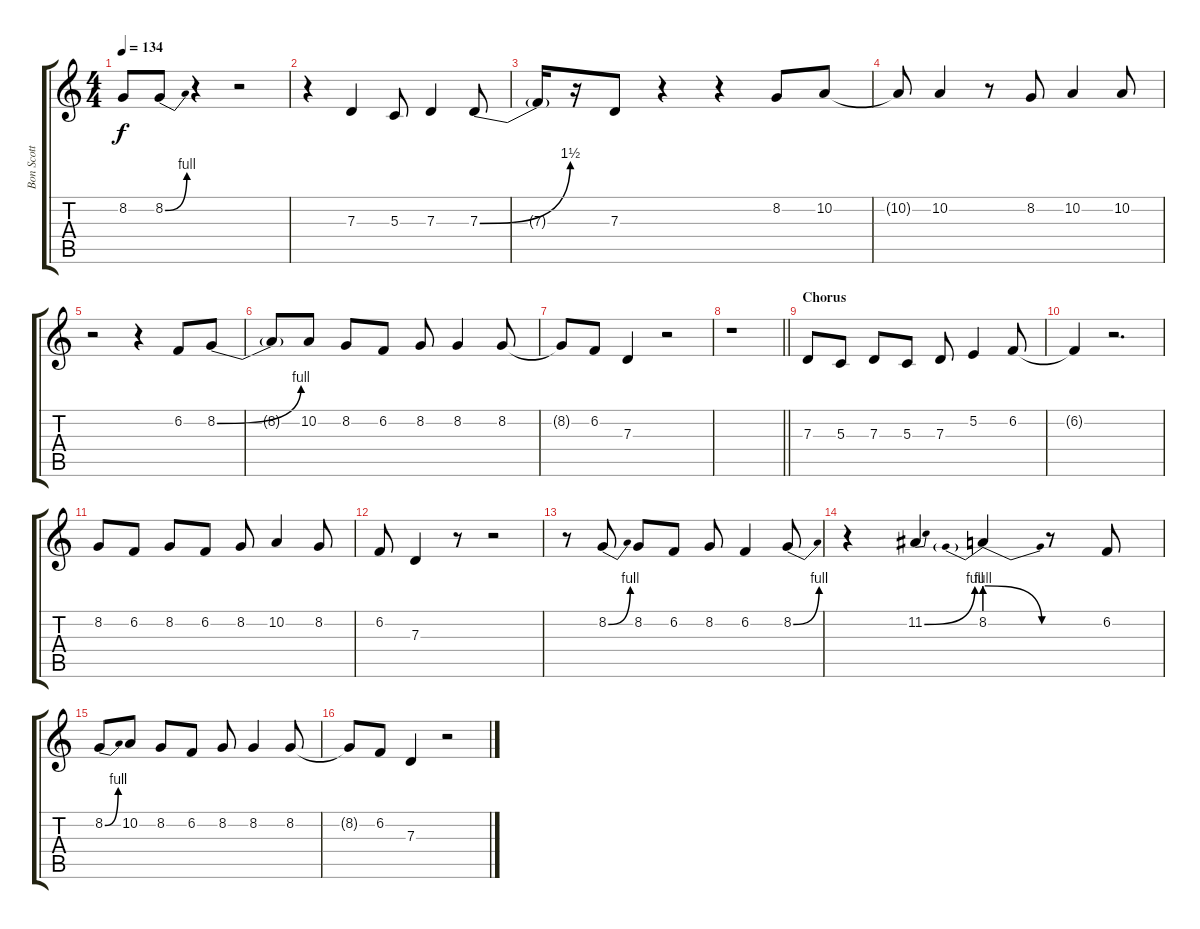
\track ("Bon Scott" "Bon Scott") {instrument lead8bassandlead}
\staff {score tabs}
\tuning (E4 B3 G3 D3 A2 E2) {hide}
\ts (4 4)
\tempo 134
\clef g2
\ks c
8.2{t}.8{dy f} 8.2{be (bend 0 0 60 4)}.8 r.4 r.2 |
r.4 7.3.4 5.3.8 7.3.4 7.3{be (bend 0 0 60 6)}.8 |
7.3{t}.16 r.16 7.3.8 r.4 r.4 8.2.8 10.2.8 |
10.2{t}.8 10.2.4 r.8 8.2.8 10.2.4 10.2.8 |
r.2 r.4 6.2.8 8.2{be (bend 0 0 60 4)}.8 |
8.2{t}.8 10.2.8 8.2.8 6.2.8 8.2.8 8.2.4 8.2.8 |
8.2{t}.8 6.2.8 7.3.4 r.2 |
\barLineRight lightlight
r.1 |
\section ("" "Chorus")
7.3.8 5.3.8 7.3.8 5.3.8 7.3.8 5.2.4 6.2.8 |
6.2{t}.4 r.2{d} |
8.2.8 6.2.8 8.2.8 6.2.8 8.2.8 10.2.4 8.2.8 |
6.2.8 7.3.4 r.8 r.2 |
r.8 8.2{be (bend 0 0 60 4)}.8 8.2.8 6.2.8 8.2.8 6.2.4 8.2{be (bend 0 0 60 4)}.8 |
r.4 11.2{be (bend 0 0 60 4)}.4 8.2{be (prebendrelease 0 4 60 0)}.4 r.8 6.2.8 |
8.2{be (bend 0 0 60 4)}.8 10.2.8 8.2.8 6.2.8 8.2.8 8.2.4 8.2.8 |
8.2{t}.8 6.2.8 7.3.4 r.2
